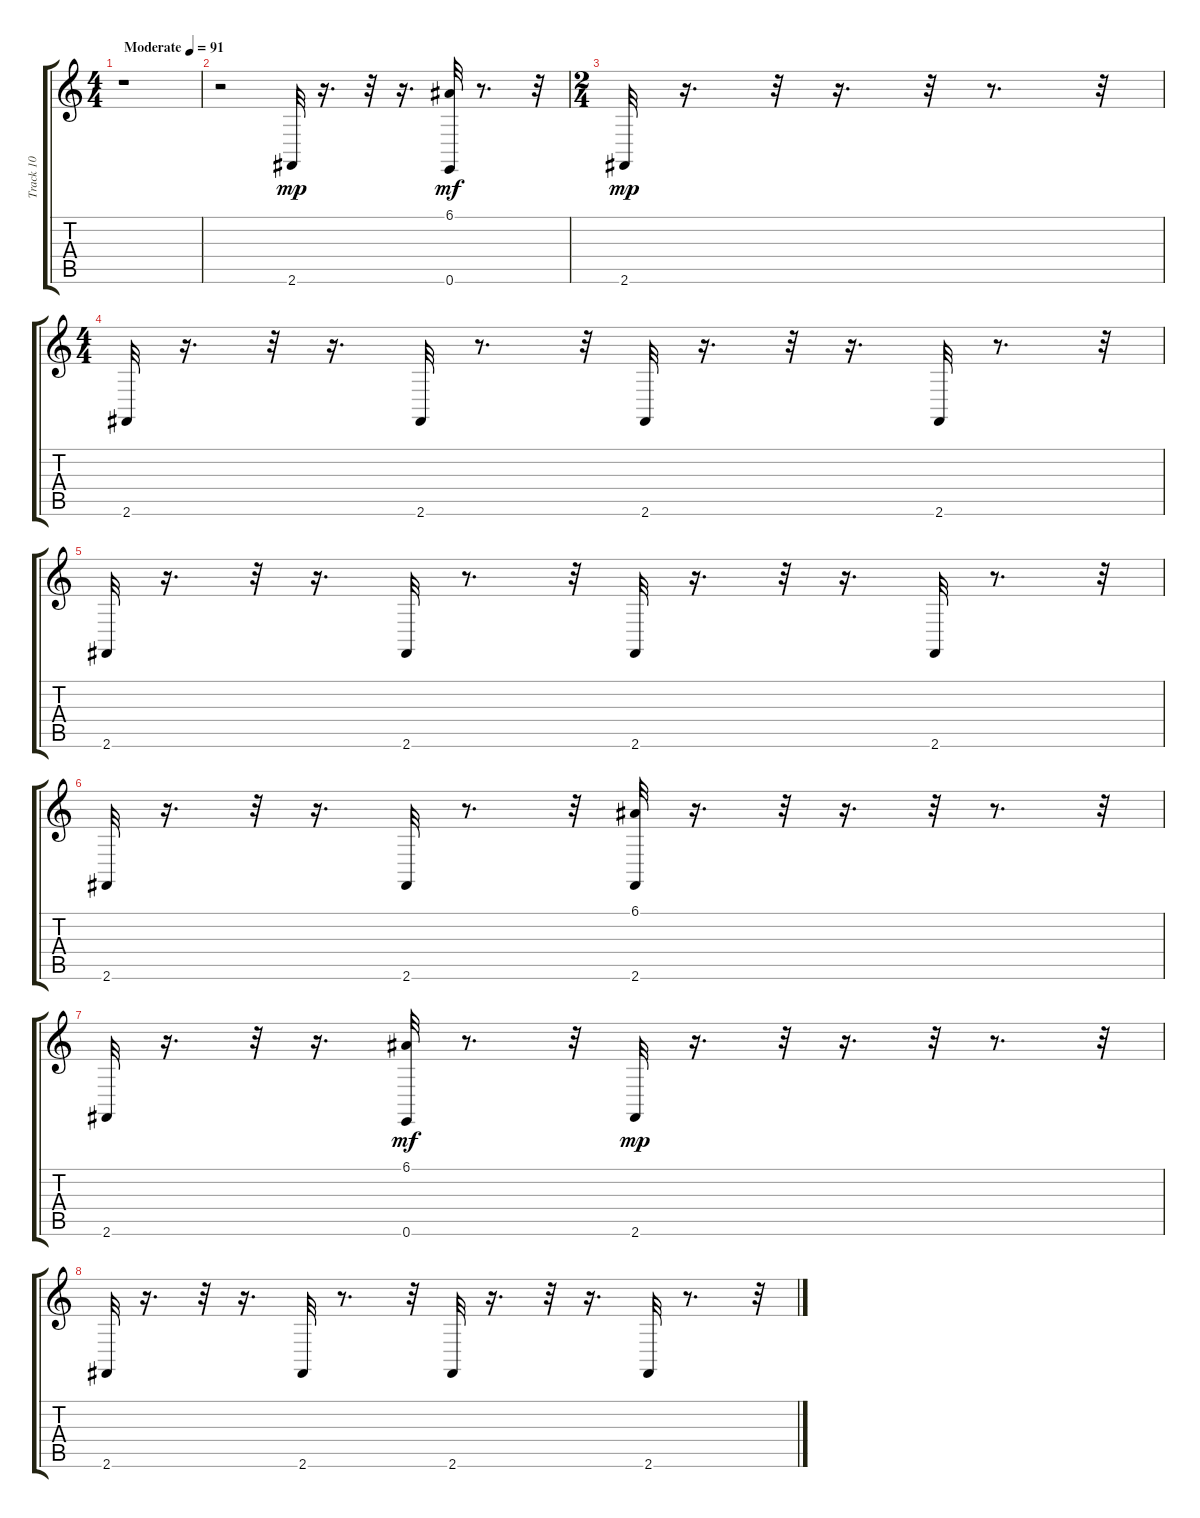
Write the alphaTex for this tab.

\track ("Track 10" "Track 10") {instrument acousticgrandpiano}
\staff {score tabs}
\tuning (E4 B3 G3 D3 A2 E2) {hide}
\ts (4 4)
\tempo (91 "Moderate")
\clef g2
\ks c
r.1{dy mp instrument acousticgrandpiano} |
r.2 2.6.32 r.16{d} r.32 r.16{d} (6.1 0.6).32{dy mf} r.8{d} r.32 |
\ts (2 4)
2.6.32{dy mp} r.16{d} r.32 r.16{d} r.32 r.8{d} r.32 |
\ts (4 4)
2.6.32 r.16{d} r.32 r.16{d} 2.6.32 r.8{d} r.32 2.6.32 r.16{d} r.32 r.16{d} 2.6.32 r.8{d} r.32 |
2.6.32 r.16{d} r.32 r.16{d} 2.6.32 r.8{d} r.32 2.6.32 r.16{d} r.32 r.16{d} 2.6.32 r.8{d} r.32 |
2.6.32 r.16{d} r.32 r.16{d} 2.6.32 r.8{d} r.32 (6.1 2.6).32 r.16{d} r.32 r.16{d} r.32 r.8{d} r.32 |
2.6.32 r.16{d} r.32 r.16{d} (6.1 0.6).32{dy mf} r.8{d} r.32 2.6.32{dy mp} r.16{d} r.32 r.16{d} r.32 r.8{d} r.32 |
2.6.32 r.16{d} r.32 r.16{d} 2.6.32 r.8{d} r.32 2.6.32 r.16{d} r.32 r.16{d} 2.6.32 r.8{d} r.32
